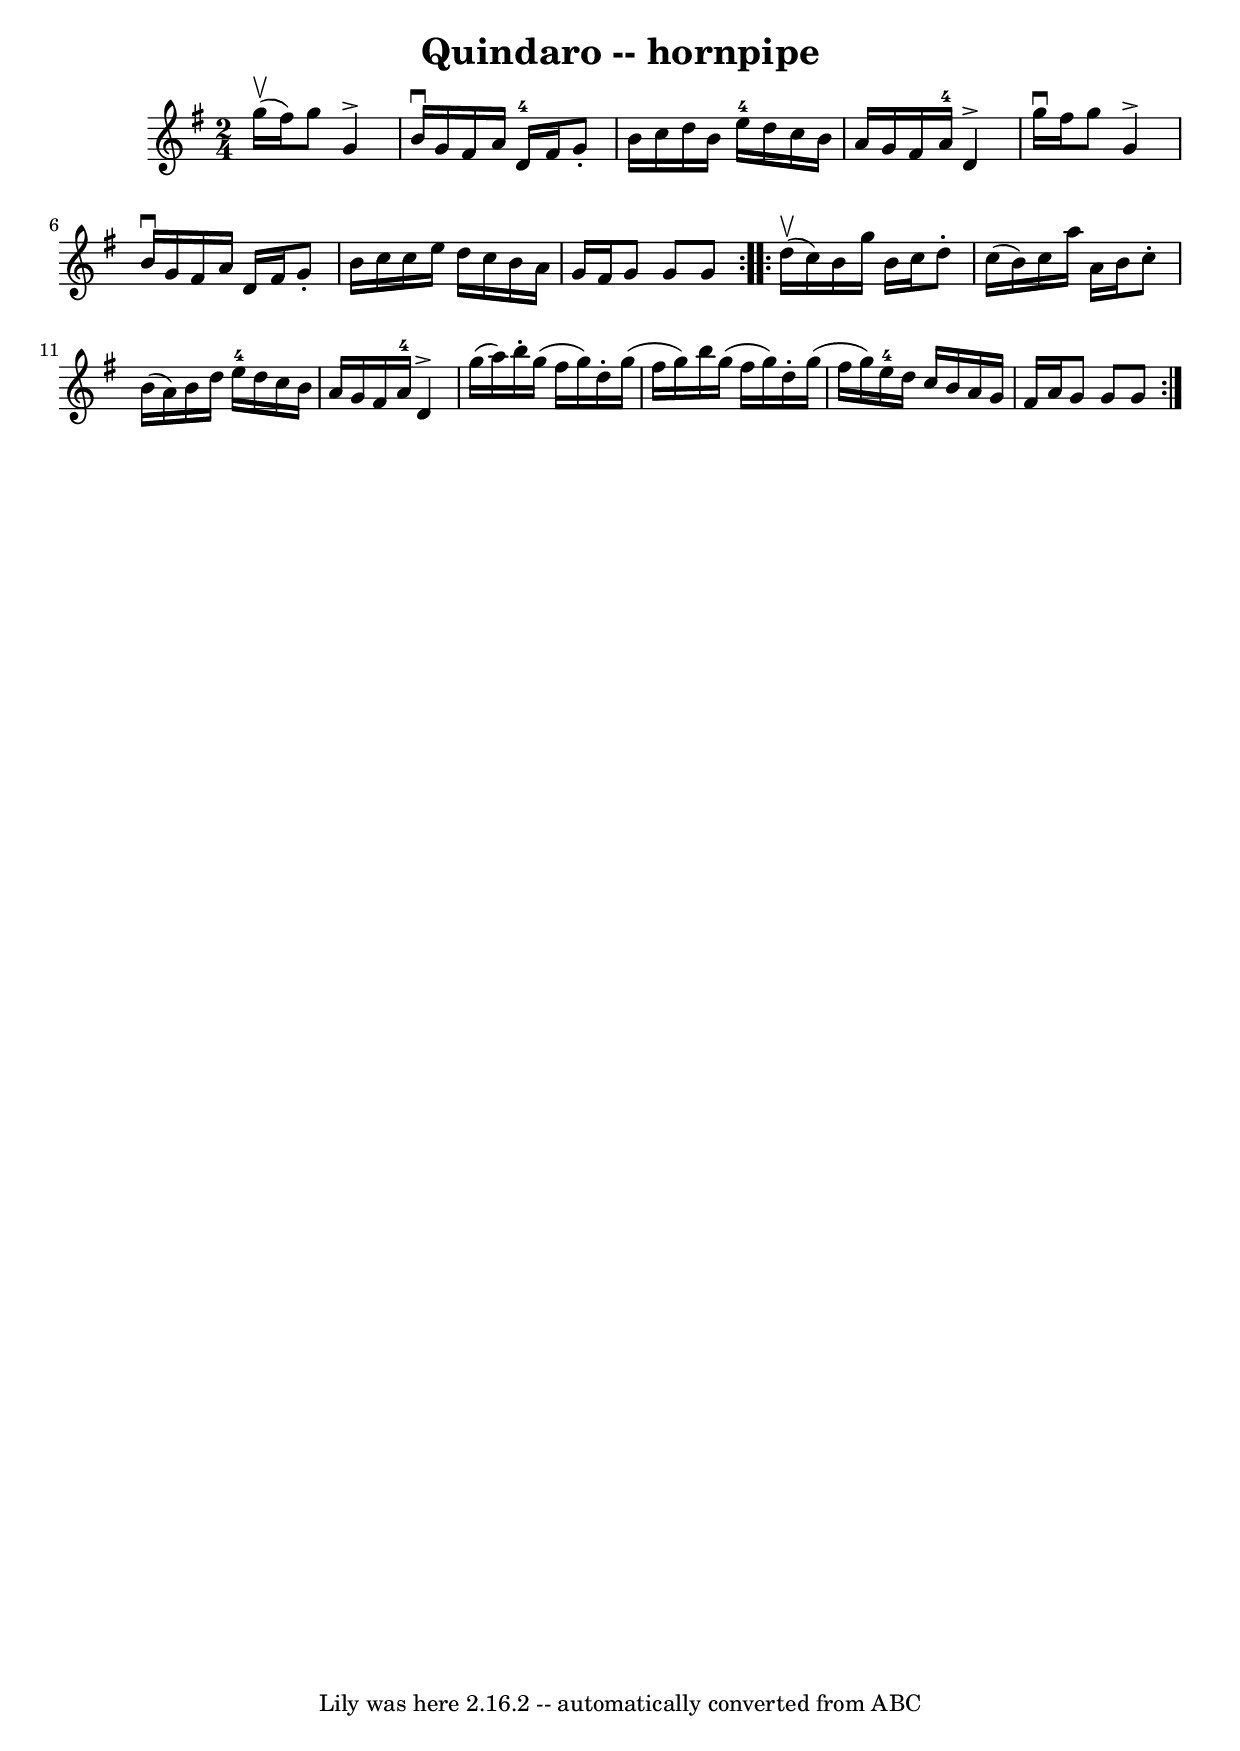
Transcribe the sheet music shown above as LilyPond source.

\version "2.16.2"
\include "Mammoth.ily"
\header {
  %% book = "Cole's 1000 Fiddle Tunes"
  crossRefNumber = "1"
  footnotes = "\\\\\\\\QUINDARO HORNPIPE -- First and 3d couples balance, swing 6 hands half round;\\\\balance again, swing 6 hands round to place; First couple down the centre;\\\\back, cast off, right and left 4."
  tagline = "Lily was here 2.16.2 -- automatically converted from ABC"
  title = "Quindaro -- hornpipe"

}
voicedefault =  {



  \repeat volta 2 {

    \time 2/4 
    \key g \major
    g''16 (^\upbow fis''16)       |
    g''8  
    g'4^\accent b'16^\downbow g'16    |
    fis'16 a'16 d'16-4 fis'16 g'8-. b'16 c''16    |
    d''16 b'16 e''16-4 d''16 c''16 b'16 a'16 g'16    |
    fis'16 a'16-4 
    d'4^\accent g''16^\downbow fis''16    |
    |
    g''8    
    g'4^\accent b'16^\downbow g'16    |
    fis'16 a'16 d'16    
    fis'16 g'8-. b'16 c''16    |
    c''16 e''16 d''16 c''16 
    b'16 a'16 g'16 fis'16    |
    g'8 g'8 g'8    
  }     

  \repeat volta 2 {
    d''16 (^\upbow c''16)       |
    b'16 g''16 
    b'16 c''16 d''8-. c''16 (b'16)   |
    c''16 a''16    
    a'16 b'16 c''8-. b'16 (a'16)   |
    b'16 d''16 e''16-4 d''16 c''16 b'16 a'16 g'16    |
    fis'16 a'16-4 
    d'4^\accent g''16 (a''16)   |
    |
    b''16-. g''16 (fis''16 g''16) d''16-. g''16 (fis''16 g''16)   |
    
    b''16 g''16 (fis''16 g''16) d''16-. g''16 (fis''16    
    g''16)   |
    e''16-4 d''16 c''16 b'16 a'16 g'16    
    fis'16 a'16    |
    g'8 g'8 g'8    
  }   

}

\score{
  <<

    \context Staff="default"
    {
      \voicedefault 
      
    }

  >>
  \layout {
    
  }
  \midi {
  }

}
